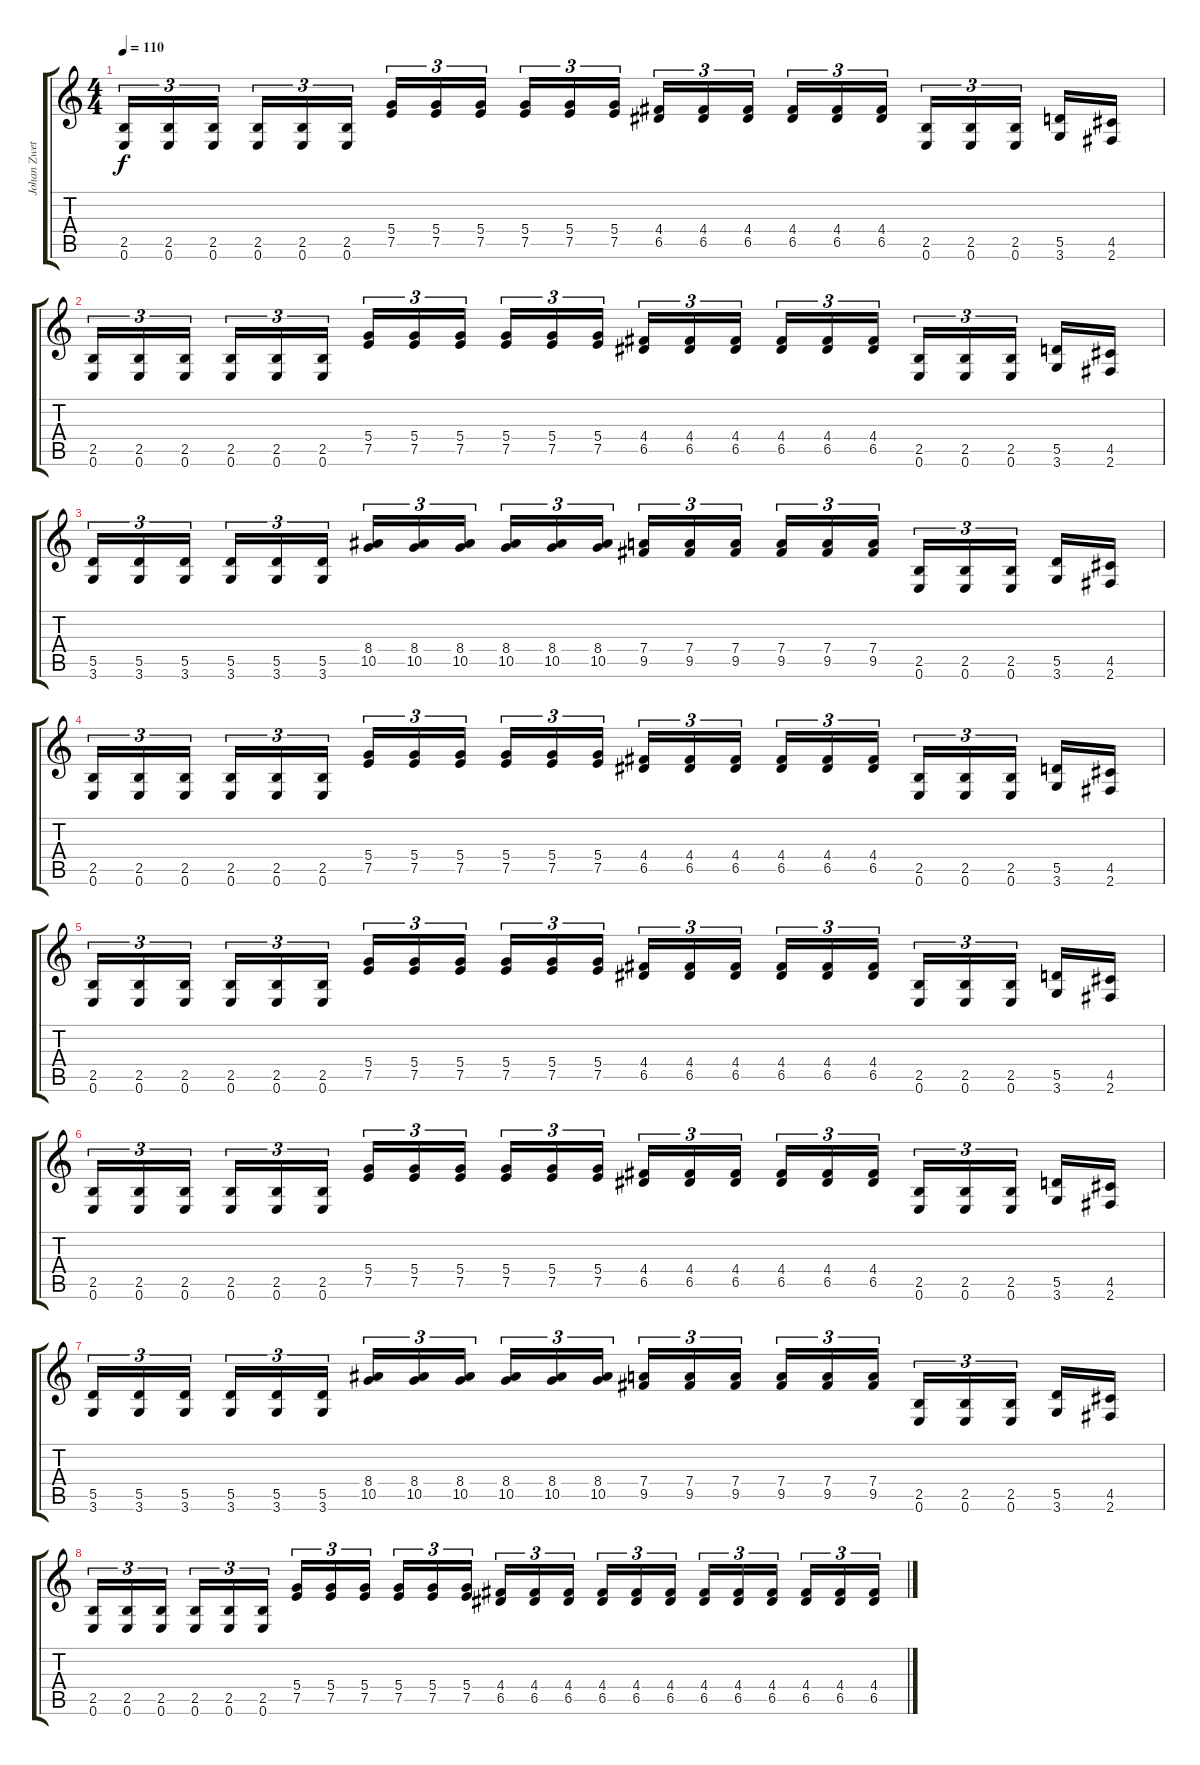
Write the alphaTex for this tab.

\track ("Johan Zwetsloot" "Johan Zwet") {instrument overdrivenguitar}
\staff {score tabs}
\tuning (E4 B3 G3 D3 A2 E2) {hide}
\ts (4 4)
\tempo 110
\clef g2
\ks c
(2.5 0.6).16{tu (3 2) dy f} (2.5 0.6).16{tu (3 2)} (2.5 0.6).16{tu (3 2) beam splitsecondary} (2.5 0.6).16{tu (3 2)} (2.5 0.6).16{tu (3 2)} (2.5 0.6).16{tu (3 2)} (5.4 7.5).16{tu (3 2)} (5.4 7.5).16{tu (3 2)} (5.4 7.5).16{tu (3 2) beam splitsecondary} (5.4 7.5).16{tu (3 2)} (5.4 7.5).16{tu (3 2)} (5.4 7.5).16{tu (3 2)} (4.4 6.5).16{tu (3 2)} (4.4 6.5).16{tu (3 2)} (4.4 6.5).16{tu (3 2) beam splitsecondary} (4.4 6.5).16{tu (3 2)} (4.4 6.5).16{tu (3 2)} (4.4 6.5).16{tu (3 2)} (2.5 0.6).16{tu (3 2)} (2.5 0.6).16{tu (3 2)} (2.5 0.6).16{tu (3 2) beam splitsecondary} (5.5 3.6).16 (4.5 2.6).16 |
(2.5 0.6).16{tu (3 2)} (2.5 0.6).16{tu (3 2)} (2.5 0.6).16{tu (3 2) beam splitsecondary} (2.5 0.6).16{tu (3 2)} (2.5 0.6).16{tu (3 2)} (2.5 0.6).16{tu (3 2)} (5.4 7.5).16{tu (3 2)} (5.4 7.5).16{tu (3 2)} (5.4 7.5).16{tu (3 2) beam splitsecondary} (5.4 7.5).16{tu (3 2)} (5.4 7.5).16{tu (3 2)} (5.4 7.5).16{tu (3 2)} (4.4 6.5).16{tu (3 2)} (4.4 6.5).16{tu (3 2)} (4.4 6.5).16{tu (3 2) beam splitsecondary} (4.4 6.5).16{tu (3 2)} (4.4 6.5).16{tu (3 2)} (4.4 6.5).16{tu (3 2)} (2.5 0.6).16{tu (3 2)} (2.5 0.6).16{tu (3 2)} (2.5 0.6).16{tu (3 2) beam splitsecondary} (5.5 3.6).16 (4.5 2.6).16 |
(5.5 3.6).16{tu (3 2)} (5.5 3.6).16{tu (3 2)} (5.5 3.6).16{tu (3 2) beam splitsecondary} (5.5 3.6).16{tu (3 2)} (5.5 3.6).16{tu (3 2)} (5.5 3.6).16{tu (3 2)} (8.4 10.5).16{tu (3 2)} (8.4 10.5).16{tu (3 2)} (8.4 10.5).16{tu (3 2) beam splitsecondary} (8.4 10.5).16{tu (3 2)} (8.4 10.5).16{tu (3 2)} (8.4 10.5).16{tu (3 2)} (7.4 9.5).16{tu (3 2)} (7.4 9.5).16{tu (3 2)} (7.4 9.5).16{tu (3 2) beam splitsecondary} (7.4 9.5).16{tu (3 2)} (7.4 9.5).16{tu (3 2)} (7.4 9.5).16{tu (3 2)} (2.5 0.6).16{tu (3 2)} (2.5 0.6).16{tu (3 2)} (2.5 0.6).16{tu (3 2) beam splitsecondary} (5.5 3.6).16 (4.5 2.6).16 |
(2.5 0.6).16{tu (3 2)} (2.5 0.6).16{tu (3 2)} (2.5 0.6).16{tu (3 2) beam splitsecondary} (2.5 0.6).16{tu (3 2)} (2.5 0.6).16{tu (3 2)} (2.5 0.6).16{tu (3 2)} (5.4 7.5).16{tu (3 2)} (5.4 7.5).16{tu (3 2)} (5.4 7.5).16{tu (3 2) beam splitsecondary} (5.4 7.5).16{tu (3 2)} (5.4 7.5).16{tu (3 2)} (5.4 7.5).16{tu (3 2)} (4.4 6.5).16{tu (3 2)} (4.4 6.5).16{tu (3 2)} (4.4 6.5).16{tu (3 2) beam splitsecondary} (4.4 6.5).16{tu (3 2)} (4.4 6.5).16{tu (3 2)} (4.4 6.5).16{tu (3 2)} (2.5 0.6).16{tu (3 2)} (2.5 0.6).16{tu (3 2)} (2.5 0.6).16{tu (3 2) beam splitsecondary} (5.5 3.6).16 (4.5 2.6).16 |
(2.5 0.6).16{tu (3 2)} (2.5 0.6).16{tu (3 2)} (2.5 0.6).16{tu (3 2) beam splitsecondary} (2.5 0.6).16{tu (3 2)} (2.5 0.6).16{tu (3 2)} (2.5 0.6).16{tu (3 2)} (5.4 7.5).16{tu (3 2)} (5.4 7.5).16{tu (3 2)} (5.4 7.5).16{tu (3 2) beam splitsecondary} (5.4 7.5).16{tu (3 2)} (5.4 7.5).16{tu (3 2)} (5.4 7.5).16{tu (3 2)} (4.4 6.5).16{tu (3 2)} (4.4 6.5).16{tu (3 2)} (4.4 6.5).16{tu (3 2) beam splitsecondary} (4.4 6.5).16{tu (3 2)} (4.4 6.5).16{tu (3 2)} (4.4 6.5).16{tu (3 2)} (2.5 0.6).16{tu (3 2)} (2.5 0.6).16{tu (3 2)} (2.5 0.6).16{tu (3 2) beam splitsecondary} (5.5 3.6).16 (4.5 2.6).16 |
(2.5 0.6).16{tu (3 2)} (2.5 0.6).16{tu (3 2)} (2.5 0.6).16{tu (3 2) beam splitsecondary} (2.5 0.6).16{tu (3 2)} (2.5 0.6).16{tu (3 2)} (2.5 0.6).16{tu (3 2)} (5.4 7.5).16{tu (3 2)} (5.4 7.5).16{tu (3 2)} (5.4 7.5).16{tu (3 2) beam splitsecondary} (5.4 7.5).16{tu (3 2)} (5.4 7.5).16{tu (3 2)} (5.4 7.5).16{tu (3 2)} (4.4 6.5).16{tu (3 2)} (4.4 6.5).16{tu (3 2)} (4.4 6.5).16{tu (3 2) beam splitsecondary} (4.4 6.5).16{tu (3 2)} (4.4 6.5).16{tu (3 2)} (4.4 6.5).16{tu (3 2)} (2.5 0.6).16{tu (3 2)} (2.5 0.6).16{tu (3 2)} (2.5 0.6).16{tu (3 2) beam splitsecondary} (5.5 3.6).16 (4.5 2.6).16 |
(5.5 3.6).16{tu (3 2)} (5.5 3.6).16{tu (3 2)} (5.5 3.6).16{tu (3 2) beam splitsecondary} (5.5 3.6).16{tu (3 2)} (5.5 3.6).16{tu (3 2)} (5.5 3.6).16{tu (3 2)} (8.4 10.5).16{tu (3 2)} (8.4 10.5).16{tu (3 2)} (8.4 10.5).16{tu (3 2) beam splitsecondary} (8.4 10.5).16{tu (3 2)} (8.4 10.5).16{tu (3 2)} (8.4 10.5).16{tu (3 2)} (7.4 9.5).16{tu (3 2)} (7.4 9.5).16{tu (3 2)} (7.4 9.5).16{tu (3 2) beam splitsecondary} (7.4 9.5).16{tu (3 2)} (7.4 9.5).16{tu (3 2)} (7.4 9.5).16{tu (3 2)} (2.5 0.6).16{tu (3 2)} (2.5 0.6).16{tu (3 2)} (2.5 0.6).16{tu (3 2) beam splitsecondary} (5.5 3.6).16 (4.5 2.6).16 |
(2.5 0.6).16{tu (3 2)} (2.5 0.6).16{tu (3 2)} (2.5 0.6).16{tu (3 2) beam splitsecondary} (2.5 0.6).16{tu (3 2)} (2.5 0.6).16{tu (3 2)} (2.5 0.6).16{tu (3 2)} (5.4 7.5).16{tu (3 2)} (5.4 7.5).16{tu (3 2)} (5.4 7.5).16{tu (3 2) beam splitsecondary} (5.4 7.5).16{tu (3 2)} (5.4 7.5).16{tu (3 2)} (5.4 7.5).16{tu (3 2)} (4.4 6.5).16{tu (3 2)} (4.4 6.5).16{tu (3 2)} (4.4 6.5).16{tu (3 2) beam splitsecondary} (4.4 6.5).16{tu (3 2)} (4.4 6.5).16{tu (3 2)} (4.4 6.5).16{tu (3 2)} (4.4 6.5).16{tu (3 2)} (4.4 6.5).16{tu (3 2)} (4.4 6.5).16{tu (3 2) beam splitsecondary} (4.4 6.5).16{tu (3 2)} (4.4 6.5).16{tu (3 2)} (4.4 6.5).16{tu (3 2)}
